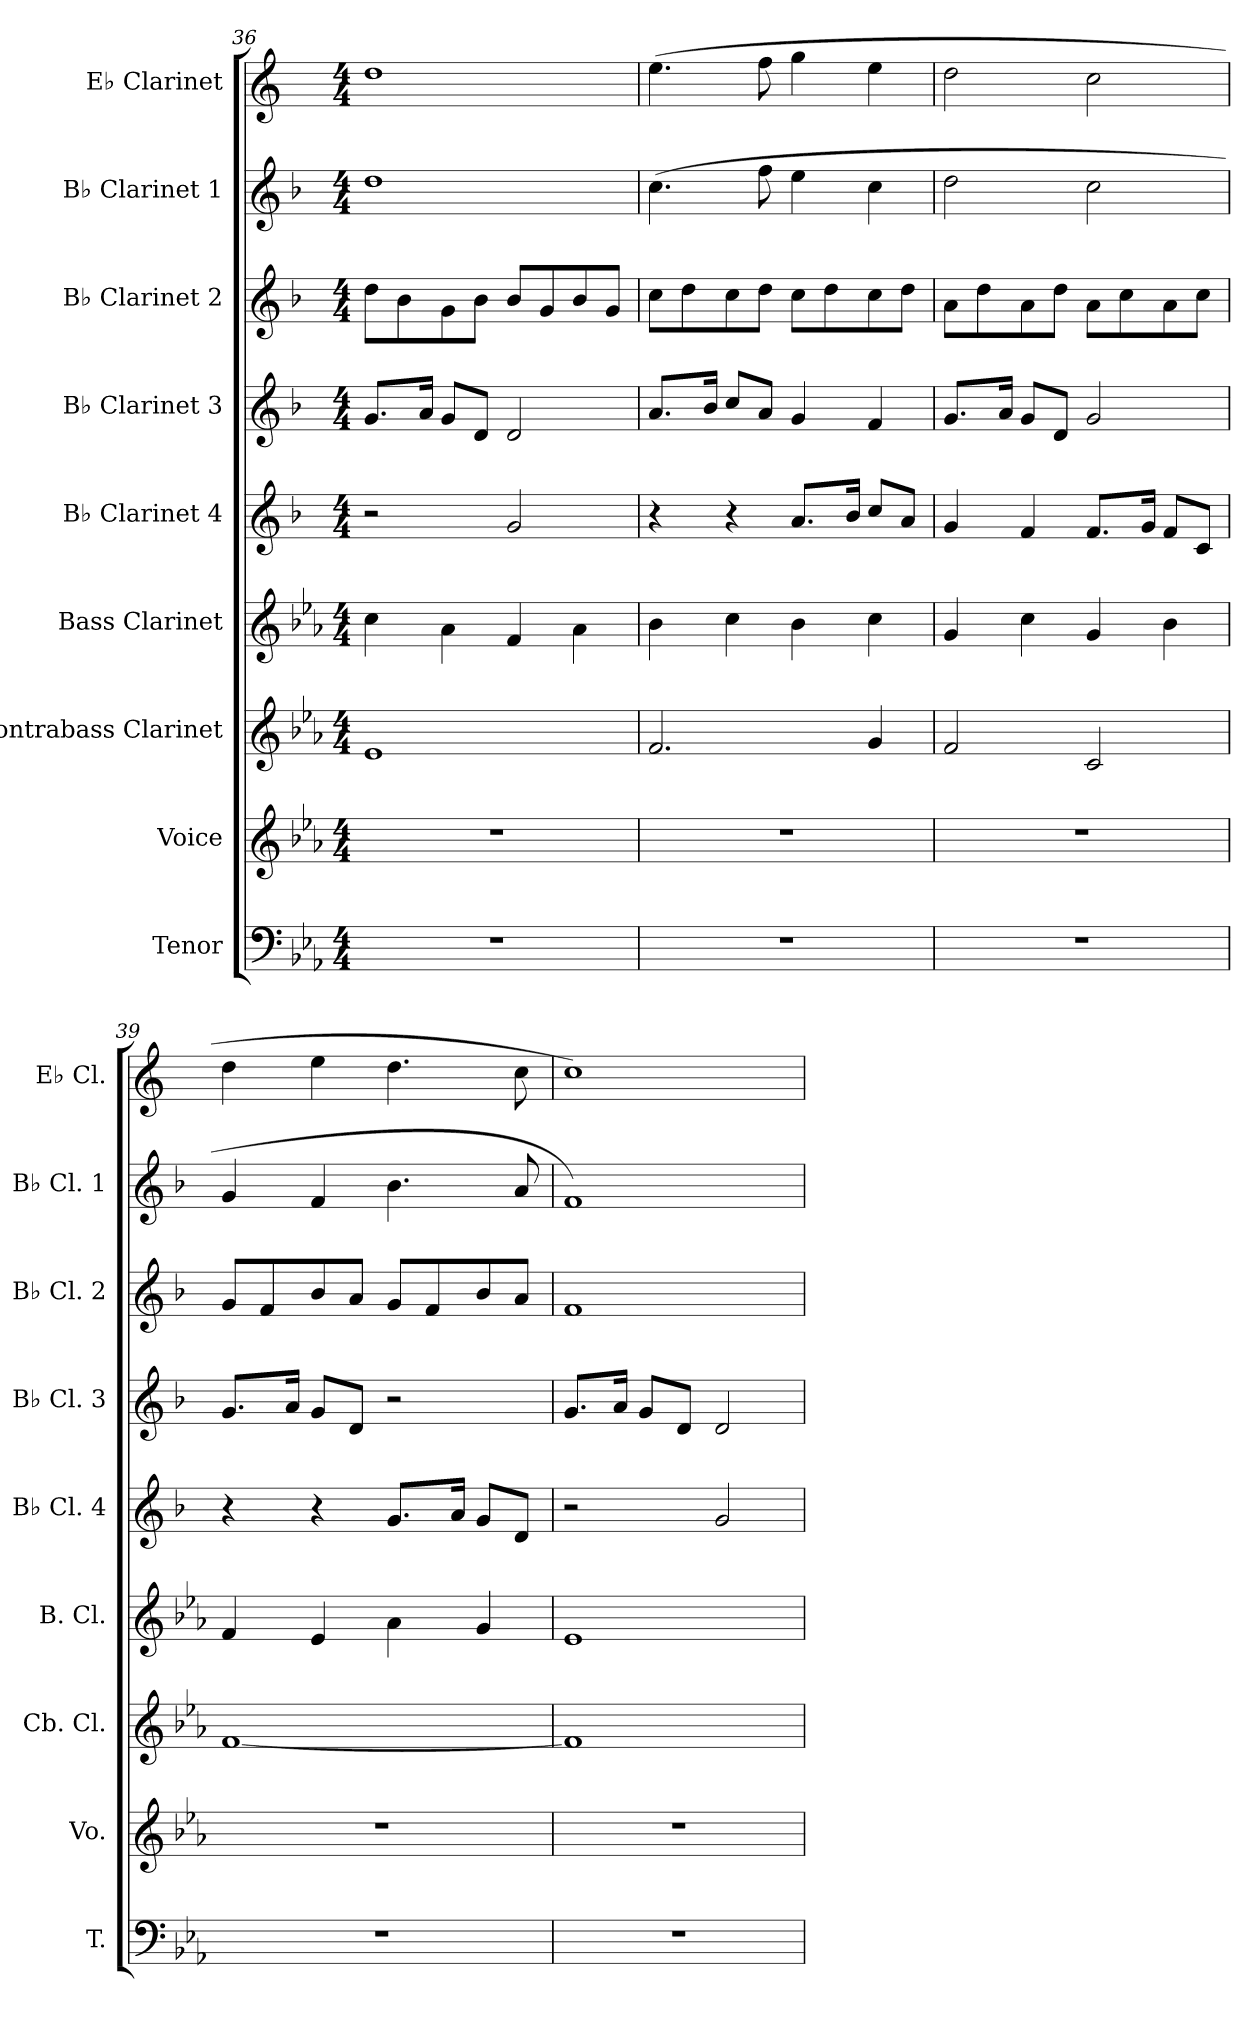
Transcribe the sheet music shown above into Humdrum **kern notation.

**kern	**kern	**kern	**kern	**kern	**kern	**kern	**kern	**kern
*part9	*part8	*part7	*part6	*part5	*part4	*part3	*part2	*part1
*staff9	*staff8	*staff7	*staff6	*staff5	*staff4	*staff3	*staff2	*staff1
*I"Tenor	*I"Voice	*I"Contrabass Clarinet	*I"Bass Clarinet	*I"B♭ Clarinet 4	*I"B♭ Clarinet 3	*I"B♭ Clarinet 2	*I"B♭ Clarinet 1	*I"E♭ Clarinet
*I'T.	*I'Vo.	*I'Cb. Cl.	*I'B. Cl.	*I'B♭ Cl. 4	*I'B♭ Cl. 3	*I'B♭ Cl. 2	*I'B♭ Cl. 1	*I'E♭ Cl.
!!LO:PB:g=z
*clefF4	*clefG2	*clefG2	*clefG2	*clefG2	*clefG2	*clefG2	*clefG2	*clefG2
*	*	*ITrd15c26	*ITrd8c14	*ITrd1c2	*ITrd1c2	*ITrd1c2	*ITrd1c2	*ITrd-2c-3
*k[b-e-a-]	*k[b-e-a-]	*k[b-e-a-]	*k[b-e-a-]	*k[b-e-a-]	*k[b-e-a-]	*k[b-e-a-]	*k[b-e-a-]	*k[b-e-a-]
*M4/4	*M4/4	*M4/4	*M4/4	*M4/4	*M4/4	*M4/4	*M4/4	*M4/4
=36	=36	=36	=36	=36	=36	=36	=36	=36
1r	1r	1EE-	4c\	2r	8.f/L	8cc\L	1cc	1ff
.	.	.	.	.	.	8a-\	.	.
.	.	.	.	.	16g/Jk	.	.	.
.	.	.	4A-\	.	8f/L	8f\	.	.
.	.	.	.	.	8c/J	8a-\J	.	.
.	.	.	4F/	2f/	2c/	8a-/L	.	.
.	.	.	.	.	.	8f/	.	.
.	.	.	4A-\	.	.	8a-/	.	.
.	.	.	.	.	.	8f/J	.	.
=37	=37	=37	=37	=37	=37	=37	=37	=37
1r	1r	2.FF/	4B-\	4r	8.g/L	8b-\L	(4.b-\	(4.gg\
.	.	.	.	.	.	8cc\	.	.
.	.	.	.	.	16a-/Jk	.	.	.
.	.	.	4c\	4r	8b-/L	8b-\	.	.
.	.	.	.	.	8g/J	8cc\J	8ee-\	8aa-\
.	.	.	4B-\	8.g/L	4f/	8b-\L	4dd\	4bb-\
.	.	.	.	.	.	8cc\	.	.
.	.	.	.	16a-/Jk	.	.	.	.
.	.	4GG/	4c\	8b-/L	4e-/	8b-\	4b-\	4gg\
.	.	.	.	8g/J	.	8cc\J	.	.
=38	=38	=38	=38	=38	=38	=38	=38	=38
1r	1r	2FF/	4G/	4f/	8.f/L	8g\L	2cc\	2ff\
.	.	.	.	.	.	8cc\	.	.
.	.	.	.	.	16g/Jk	.	.	.
.	.	.	4c\	4e-/	8f/L	8g\	.	.
.	.	.	.	.	8c/J	8cc\J	.	.
.	.	2CC/	4G/	8.e-/L	2f/	8g\L	2b-\	2ee-\
.	.	.	.	.	.	8b-\	.	.
.	.	.	.	16f/Jk	.	.	.	.
.	.	.	4B-\	8e-/L	.	8g\	.	.
.	.	.	.	8B-/J	.	8b-\J	.	.
=39	=39	=39	=39	=39	=39	=39	=39	=39
1r	1r	[1FF	4F/	4r	8.f/L	8f/L	4f/	4ff\
.	.	.	.	.	.	8e-/	.	.
.	.	.	.	.	16g/Jk	.	.	.
.	.	.	4E-/	4r	8f/L	8a-/	4e-/	4gg\
.	.	.	.	.	8c/J	8g/J	.	.
.	.	.	4A-\	8.f/L	2r	8f/L	4.a-\	4.ff\
.	.	.	.	.	.	8e-/	.	.
.	.	.	.	16g/Jk	.	.	.	.
.	.	.	4G/	8f/L	.	8a-/	.	.
.	.	.	.	8c/J	.	8g/J	8g/	8ee-\
!!LO:PB:g=z
=40	=40	=40	=40	=40	=40	=40	=40	=40
1r	1r	1FF]	1E-	2r	8.f/L	1e-	1e-)	1ee-)
.	.	.	.	.	16g/Jk	.	.	.
.	.	.	.	.	8f/L	.	.	.
.	.	.	.	.	8c/J	.	.	.
.	.	.	.	2f/	2c/	.	.	.
=	=	=	=	=	=	=	=	=
*-	*-	*-	*-	*-	*-	*-	*-	*-
